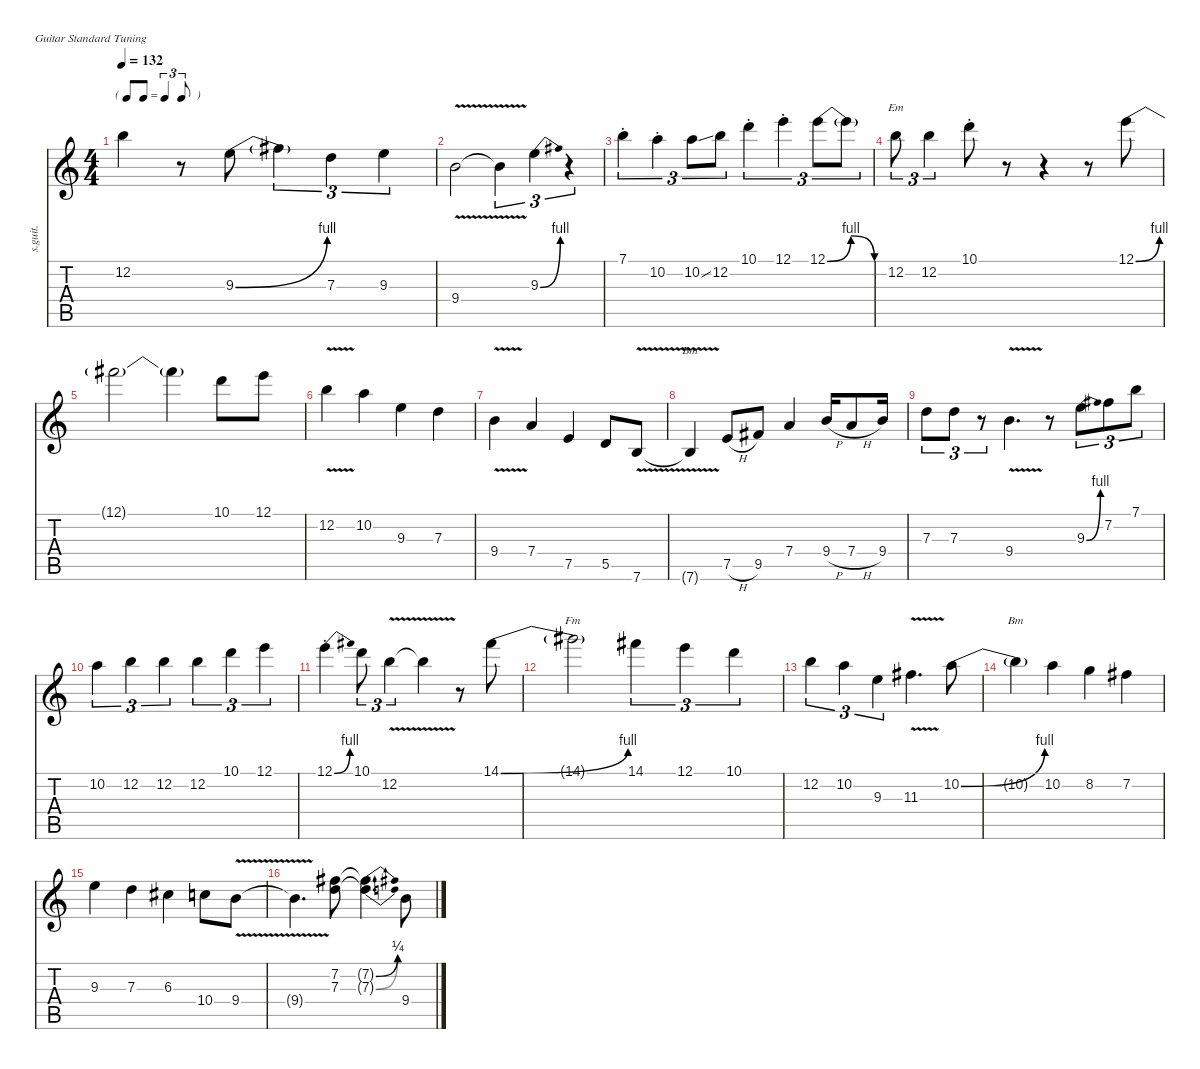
\defaultSystemsLayout 4
\hideDynamics
\bracketExtendMode nobrackets
\track ("David Gilmour | Fender Stratocaster | Lead Guitar" "s.guit.") {instrument overdrivenguitar}
\staff {score tabs}
\tuning (E4 B3 G3 D3 A2 E2)
\chord ("Bm" 3 1 2 2 0 x) {showdiagram false}
\chord ("Em" 3 1 2 2 0 x) {showdiagram false}
\chord ("Fm" 3 1 2 2 0 x) {showdiagram false}
\ts (4 4)
\tf triplet8th
\tempo 132
\clef g2
\ks c
12.2{t}.4{dy f} r.8 9.3{be (bend 0 0 15 4)}.8 9.3{t}.4{tu (3 2)} 7.3.4{tu (3 2)} 9.3.4{tu (3 2)} |
9.4{v}.2 9.4{t}.4{tu (3 2)} 9.3{be (bend 0 0 15 4)}.4{tu (3 2)} r.4{tu (3 2)} |
7.1{st}.4{tu (3 2)} 10.2{st}.4{tu (3 2)} 10.2{ss}.8{tu (3 2)} 12.2.8{tu (3 2)} 10.1{st}.4{tu (3 2)} 12.1{st}.4{tu (3 2)} 12.1{be (bendrelease 0 0 30 4 30 4 60 0)}.8{tu (3 2)} 12.1{t}.8{tu (3 2)} |
12.2.8{tu (3 2) ch "Em"} 12.2.4{tu (3 2)} 10.1{st}.8 r.8 r.4 r.8 12.1{be (bend 0 0 15 4)}.8 |
12.1{t}.2 12.1{t}.4 10.1.8 12.1.8 |
12.2{v}.4 10.2.4 9.3.4 7.3.4 |
9.4{v}.4 7.4.4 7.5.4 5.5.8 7.6{v}.8 |
7.6{t}.4{ch "Bm"} 7.5{h}.8 9.5{acc #}.8 7.4.4 9.4{h}.16 7.4{h}.8 9.4.16 |
7.3.8{tu (3 2)} 7.3.8{tu (3 2)} r.8{tu (3 2)} 9.4{v}.4{d} r.8 9.3{be (bend 0 0 15 4)}.8{tu (3 2)} 7.2{acc #}.8{tu (3 2)} 7.1.8{tu (3 2)} |
10.2.4{tu (3 2)} 12.2.4{tu (3 2)} 12.2.4{tu (3 2)} 12.2.4{tu (3 2)} 10.1.4{tu (3 2)} 12.1.4{tu (3 2)} |
12.1{be (bend 0 0 15 4) st}.4 10.1.8{tu (3 2)} 12.2{v}.4{tu (3 2)} 12.2{t}.4 r.8 14.1{be (bend 0 0 15 4) acc #}.8 |
14.1{t}.2{ch "Fm"} 14.1{acc #}.4{tu (3 2)} 12.1.4{tu (3 2)} 10.1.4{tu (3 2)} |
12.2.4{tu (3 2)} 10.2.4{tu (3 2)} 9.3.4{tu (3 2)} 11.3{v acc #}.4{d} 10.2{be (bend 0 0 15 4)}.8 |
10.2{t}.4{ch "Bm"} 10.2.4 8.2.4 7.2{acc #}.4 |
9.3.4 7.3.4 6.3{acc #}.4 10.4.8 9.4{v}.8 |
9.4{t}.4{d} (7.2{acc #} 7.3).8 (7.2{be (bend 0 0 15 1) t acc #} 7.3{be (bend 0 0 15 1) t}).4{d} 9.4.8
